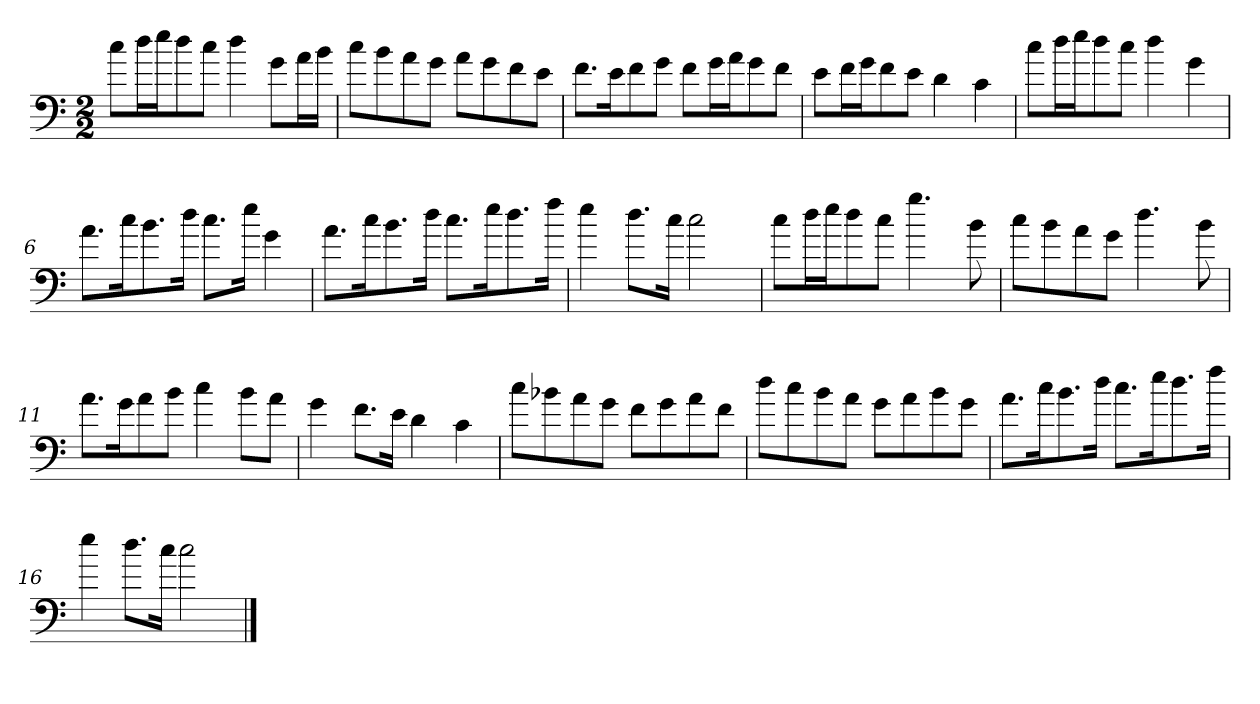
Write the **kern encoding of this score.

**kern
*part1
*staff1
*clefF4
*k[]
*C:
*M2/2
=
8cc\L
16dd\L
16ee\J
8dd\
8cc\J
4dd
8g\L
16a\L
16b\JJ
=2
8cc\L
8b\
8a\
8g\J
8a\L
8g\
8f\
8e\J
=3y
8.f\L
16e\K
8f\
8g\J
8f\L
16g\L
16a\J
8g\
8f\J
=4
8e\L
16f\L
16g\J
8f\
8e\J
4d
4c
=5y
8cc\L
16dd\L
16ee\J
8dd\
8cc\J
4dd
4g
=6
8.a\L
16cc\K
8.b\
16dd\Jk
8.cc\L
16ee\Jk
4g
=7y
8.a\L
16cc\K
8.b\
16dd\Jk
8.cc\L
16ee\K
8.dd\
16ff\Jk
=8
4ee
8.dd\L
16cc\Jk
2cc
=9y
8cc\L
16dd\L
16ee\J
8dd\
8cc\J
4.gg
8b
=10
8cc\L
8b\
8a\
8g\J
4.dd
8b
=11y
8.a\L
16g\K
8a\
8b\J
4cc
8b\L
8a\J
=12
4g
8.f\L
16e\Jk
4d
4c
=13y
8cc\L
8b-X\
8a\
8g\J
8f\L
8g\
8a\
8f\J
=14
8dd\L
8cc\
8b\
8a\J
8g\L
8a\
8b\
8g\J
=15y
8.a\L
16cc\K
8.b\
16dd\Jk
8.cc\L
16ee\K
8.dd\
16ff\Jk
=16
4ee
8.dd\L
16cc\Jk
2cc
==
*-
